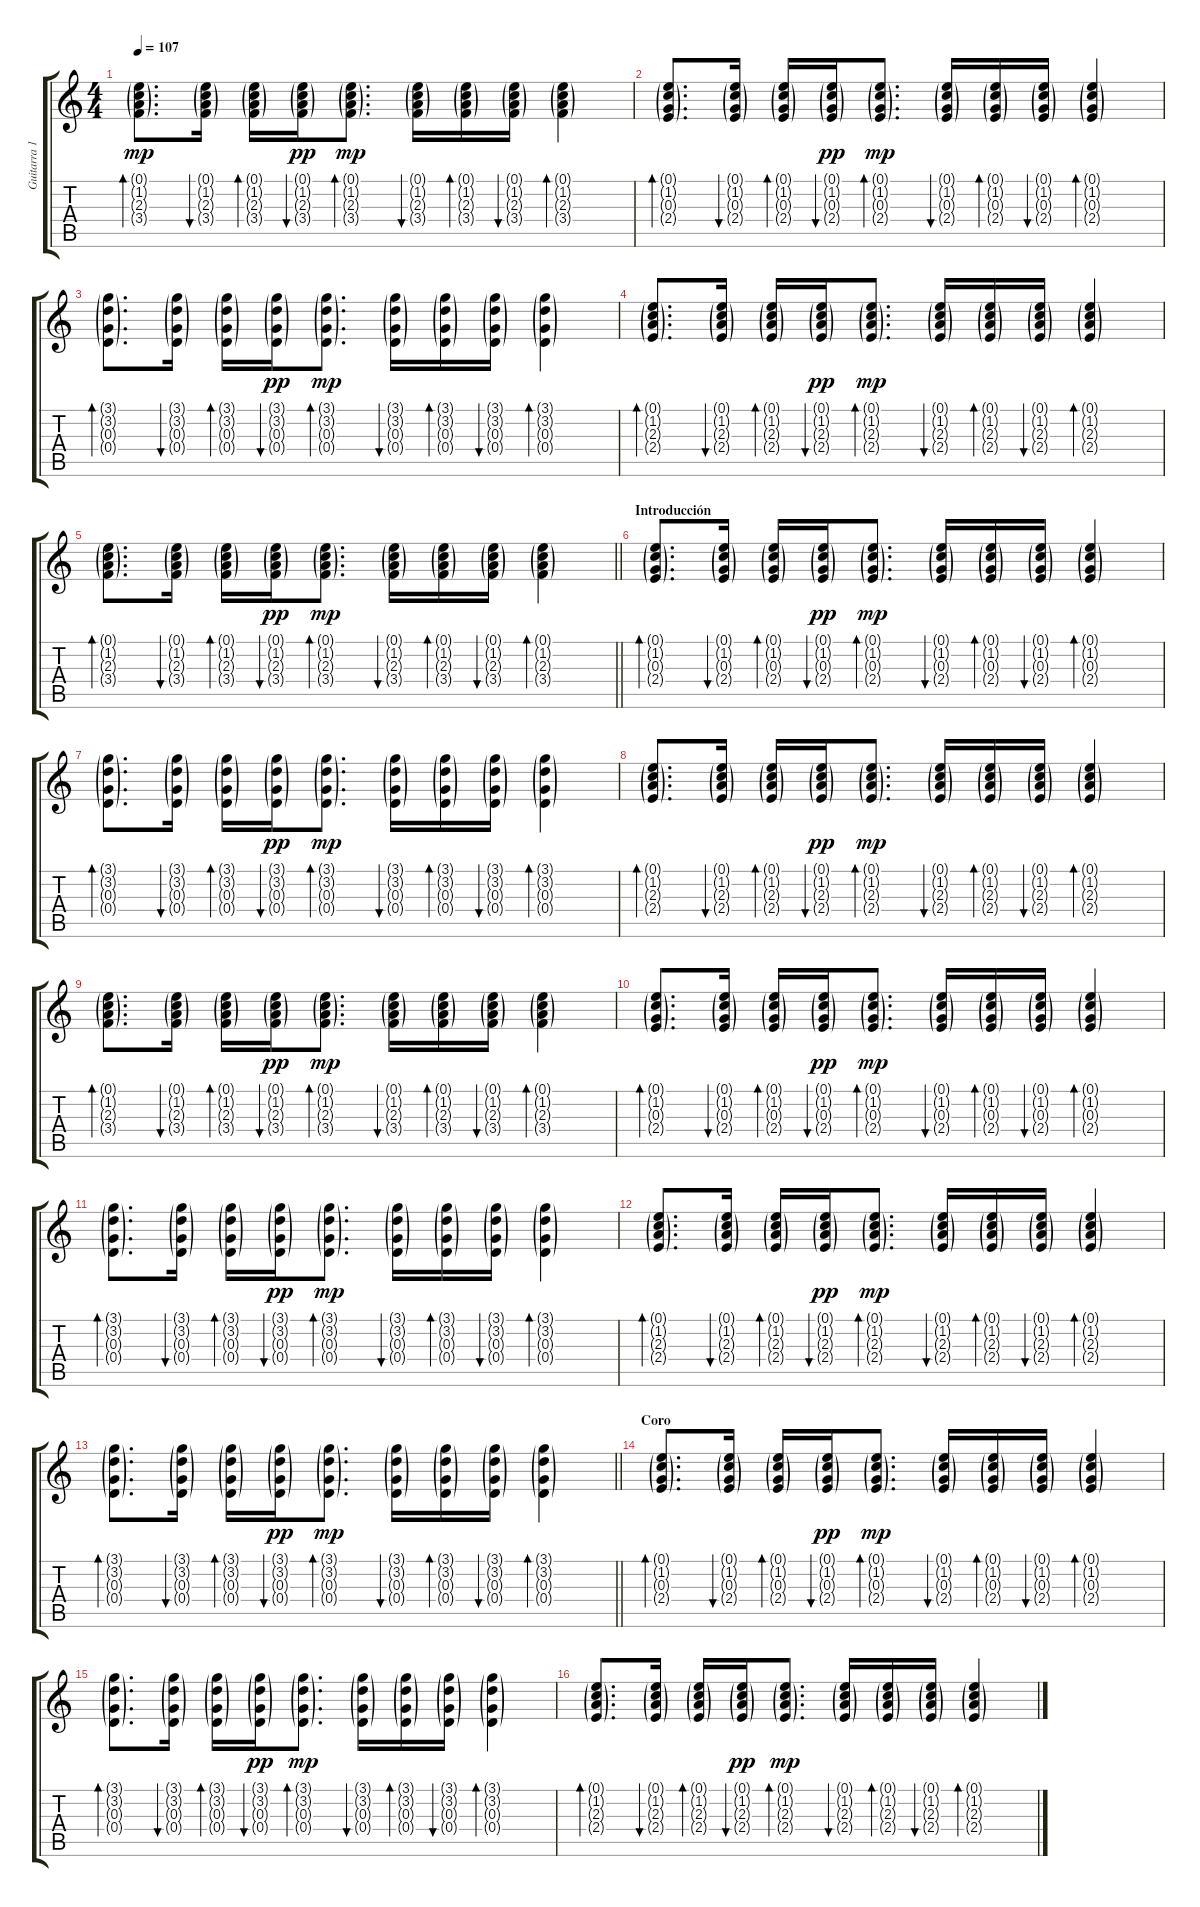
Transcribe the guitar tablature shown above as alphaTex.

\track ("Guitarra 1" "Guitarra 1") {instrument acousticguitarsteel}
\staff {score tabs}
\tuning (E4 B3 G3 D3 A2 E2) {hide}
\ts (4 4)
\tempo 107
\clef g2
\ks c
(0.1{g} 1.2{g} 2.3{g} 3.4{g}).8{d bd 120 dy mp} (0.1{g} 1.2{g} 2.3{g} 3.4{g}).16{bu 60} (0.1{g} 1.2{g} 2.3{g} 3.4{g}).16{bd 60} (0.1{g} 1.2{g} 2.3{g} 3.4{g}).16{bu 60 dy pp} (0.1{g} 1.2{g} 2.3{g} 3.4{g}).8{d bd 60 dy mp} (0.1{g} 1.2{g} 2.3{g} 3.4{g}).16{bu 120} (0.1{g} 1.2{g} 2.3{g} 3.4{g}).16{bd 60} (0.1{g} 1.2{g} 2.3{g} 3.4{g}).16{bu 60} (0.1{g} 1.2{g} 2.3{g} 3.4{g}).4{bd 30} |
(0.1{g} 1.2{g} 0.3{g} 2.4{g}).8{d bd 120} (0.1{g} 1.2{g} 0.3{g} 2.4{g}).16{bu 60} (0.1{g} 1.2{g} 0.3{g} 2.4{g}).16{bd 60} (0.1{g} 1.2{g} 0.3{g} 2.4{g}).16{bu 60 dy pp} (0.1{g} 1.2{g} 0.3{g} 2.4{g}).8{d bd 60 dy mp} (0.1{g} 1.2{g} 0.3{g} 2.4{g}).16{bu 120} (0.1{g} 1.2{g} 0.3{g} 2.4{g}).16{bd 60} (0.1{g} 1.2{g} 0.3{g} 2.4{g}).16{bu 60} (0.1{g} 1.2{g} 0.3{g} 2.4{g}).4{bd 30} |
(3.1{g} 3.2{g} 0.3{g} 0.4{g}).8{d bd 120} (3.1{g} 3.2{g} 0.3{g} 0.4{g}).16{bu 60} (3.1{g} 3.2{g} 0.3{g} 0.4{g}).16{bd 60} (3.1{g} 3.2{g} 0.3{g} 0.4{g}).16{bu 60 dy pp} (3.1{g} 3.2{g} 0.3{g} 0.4{g}).8{d bd 60 dy mp} (3.1{g} 3.2{g} 0.3{g} 0.4{g}).16{bu 120} (3.1{g} 3.2{g} 0.3{g} 0.4{g}).16{bd 60} (3.1{g} 3.2{g} 0.3{g} 0.4{g}).16{bu 60} (3.1{g} 3.2{g} 0.3{g} 0.4{g}).4{bd 30} |
(0.1{g} 1.2{g} 2.3{g} 2.4{g}).8{d bd 120} (0.1{g} 1.2{g} 2.3{g} 2.4{g}).16{bu 60} (0.1{g} 1.2{g} 2.3{g} 2.4{g}).16{bd 60} (0.1{g} 1.2{g} 2.3{g} 2.4{g}).16{bu 60 dy pp} (0.1{g} 1.2{g} 2.3{g} 2.4{g}).8{d bd 60 dy mp} (0.1{g} 1.2{g} 2.3{g} 2.4{g}).16{bu 120} (0.1{g} 1.2{g} 2.3{g} 2.4{g}).16{bd 60} (0.1{g} 1.2{g} 2.3{g} 2.4{g}).16{bu 60} (0.1{g} 1.2{g} 2.3{g} 2.4{g}).4{bd 30} |
\barLineRight lightlight
(0.1{g} 1.2{g} 2.3{g} 3.4{g}).8{d bd 120} (0.1{g} 1.2{g} 2.3{g} 3.4{g}).16{bu 60} (0.1{g} 1.2{g} 2.3{g} 3.4{g}).16{bd 60} (0.1{g} 1.2{g} 2.3{g} 3.4{g}).16{bu 60 dy pp} (0.1{g} 1.2{g} 2.3{g} 3.4{g}).8{d bd 60 dy mp} (0.1{g} 1.2{g} 2.3{g} 3.4{g}).16{bu 120} (0.1{g} 1.2{g} 2.3{g} 3.4{g}).16{bd 60} (0.1{g} 1.2{g} 2.3{g} 3.4{g}).16{bu 60} (0.1{g} 1.2{g} 2.3{g} 3.4{g}).4{bd 30} |
\section ("" "Introducción")
(0.1{g} 1.2{g} 0.3{g} 2.4{g}).8{d bd 120} (0.1{g} 1.2{g} 0.3{g} 2.4{g}).16{bu 60} (0.1{g} 1.2{g} 0.3{g} 2.4{g}).16{bd 60} (0.1{g} 1.2{g} 0.3{g} 2.4{g}).16{bu 60 dy pp} (0.1{g} 1.2{g} 0.3{g} 2.4{g}).8{d bd 60 dy mp} (0.1{g} 1.2{g} 0.3{g} 2.4{g}).16{bu 120} (0.1{g} 1.2{g} 0.3{g} 2.4{g}).16{bd 60} (0.1{g} 1.2{g} 0.3{g} 2.4{g}).16{bu 60} (0.1{g} 1.2{g} 0.3{g} 2.4{g}).4{bd 30} |
(3.1{g} 3.2{g} 0.3{g} 0.4{g}).8{d bd 120} (3.1{g} 3.2{g} 0.3{g} 0.4{g}).16{bu 60} (3.1{g} 3.2{g} 0.3{g} 0.4{g}).16{bd 60} (3.1{g} 3.2{g} 0.3{g} 0.4{g}).16{bu 60 dy pp} (3.1{g} 3.2{g} 0.3{g} 0.4{g}).8{d bd 60 dy mp} (3.1{g} 3.2{g} 0.3{g} 0.4{g}).16{bu 120} (3.1{g} 3.2{g} 0.3{g} 0.4{g}).16{bd 60} (3.1{g} 3.2{g} 0.3{g} 0.4{g}).16{bu 60} (3.1{g} 3.2{g} 0.3{g} 0.4{g}).4{bd 30} |
(0.1{g} 1.2{g} 2.3{g} 2.4{g}).8{d bd 120} (0.1{g} 1.2{g} 2.3{g} 2.4{g}).16{bu 60} (0.1{g} 1.2{g} 2.3{g} 2.4{g}).16{bd 60} (0.1{g} 1.2{g} 2.3{g} 2.4{g}).16{bu 60 dy pp} (0.1{g} 1.2{g} 2.3{g} 2.4{g}).8{d bd 60 dy mp} (0.1{g} 1.2{g} 2.3{g} 2.4{g}).16{bu 120} (0.1{g} 1.2{g} 2.3{g} 2.4{g}).16{bd 60} (0.1{g} 1.2{g} 2.3{g} 2.4{g}).16{bu 60} (0.1{g} 1.2{g} 2.3{g} 2.4{g}).4{bd 30} |
(0.1{g} 1.2{g} 2.3{g} 3.4{g}).8{d bd 120} (0.1{g} 1.2{g} 2.3{g} 3.4{g}).16{bu 60} (0.1{g} 1.2{g} 2.3{g} 3.4{g}).16{bd 60} (0.1{g} 1.2{g} 2.3{g} 3.4{g}).16{bu 60 dy pp} (0.1{g} 1.2{g} 2.3{g} 3.4{g}).8{d bd 60 dy mp} (0.1{g} 1.2{g} 2.3{g} 3.4{g}).16{bu 120} (0.1{g} 1.2{g} 2.3{g} 3.4{g}).16{bd 60} (0.1{g} 1.2{g} 2.3{g} 3.4{g}).16{bu 60} (0.1{g} 1.2{g} 2.3{g} 3.4{g}).4{bd 30} |
(0.1{g} 1.2{g} 0.3{g} 2.4{g}).8{d bd 120} (0.1{g} 1.2{g} 0.3{g} 2.4{g}).16{bu 60} (0.1{g} 1.2{g} 0.3{g} 2.4{g}).16{bd 60} (0.1{g} 1.2{g} 0.3{g} 2.4{g}).16{bu 60 dy pp} (0.1{g} 1.2{g} 0.3{g} 2.4{g}).8{d bd 60 dy mp} (0.1{g} 1.2{g} 0.3{g} 2.4{g}).16{bu 120} (0.1{g} 1.2{g} 0.3{g} 2.4{g}).16{bd 60} (0.1{g} 1.2{g} 0.3{g} 2.4{g}).16{bu 60} (0.1{g} 1.2{g} 0.3{g} 2.4{g}).4{bd 30} |
(3.1{g} 3.2{g} 0.3{g} 0.4{g}).8{d bd 120} (3.1{g} 3.2{g} 0.3{g} 0.4{g}).16{bu 60} (3.1{g} 3.2{g} 0.3{g} 0.4{g}).16{bd 60} (3.1{g} 3.2{g} 0.3{g} 0.4{g}).16{bu 60 dy pp} (3.1{g} 3.2{g} 0.3{g} 0.4{g}).8{d bd 60 dy mp} (3.1{g} 3.2{g} 0.3{g} 0.4{g}).16{bu 120} (3.1{g} 3.2{g} 0.3{g} 0.4{g}).16{bd 60} (3.1{g} 3.2{g} 0.3{g} 0.4{g}).16{bu 60} (3.1{g} 3.2{g} 0.3{g} 0.4{g}).4{bd 30} |
(0.1{g} 1.2{g} 2.3{g} 2.4{g}).8{d bd 120} (0.1{g} 1.2{g} 2.3{g} 2.4{g}).16{bu 60} (0.1{g} 1.2{g} 2.3{g} 2.4{g}).16{bd 60} (0.1{g} 1.2{g} 2.3{g} 2.4{g}).16{bu 60 dy pp} (0.1{g} 1.2{g} 2.3{g} 2.4{g}).8{d bd 60 dy mp} (0.1{g} 1.2{g} 2.3{g} 2.4{g}).16{bu 120} (0.1{g} 1.2{g} 2.3{g} 2.4{g}).16{bd 60} (0.1{g} 1.2{g} 2.3{g} 2.4{g}).16{bu 60} (0.1{g} 1.2{g} 2.3{g} 2.4{g}).4{bd 30} |
\barLineRight lightlight
(3.1{g} 3.2{g} 0.3{g} 0.4{g}).8{d bd 120} (3.1{g} 3.2{g} 0.3{g} 0.4{g}).16{bu 60} (3.1{g} 3.2{g} 0.3{g} 0.4{g}).16{bd 60} (3.1{g} 3.2{g} 0.3{g} 0.4{g}).16{bu 60 dy pp} (3.1{g} 3.2{g} 0.3{g} 0.4{g}).8{d bd 60 dy mp} (3.1{g} 3.2{g} 0.3{g} 0.4{g}).16{bu 120} (3.1{g} 3.2{g} 0.3{g} 0.4{g}).16{bd 60} (3.1{g} 3.2{g} 0.3{g} 0.4{g}).16{bu 60} (3.1{g} 3.2{g} 0.3{g} 0.4{g}).4{bd 30} |
\section ("" "Coro")
(0.1{g} 1.2{g} 0.3{g} 2.4{g}).8{d bd 120} (0.1{g} 1.2{g} 0.3{g} 2.4{g}).16{bu 60} (0.1{g} 1.2{g} 0.3{g} 2.4{g}).16{bd 60} (0.1{g} 1.2{g} 0.3{g} 2.4{g}).16{bu 60 dy pp} (0.1{g} 1.2{g} 0.3{g} 2.4{g}).8{d bd 60 dy mp} (0.1{g} 1.2{g} 0.3{g} 2.4{g}).16{bu 120} (0.1{g} 1.2{g} 0.3{g} 2.4{g}).16{bd 60} (0.1{g} 1.2{g} 0.3{g} 2.4{g}).16{bu 60} (0.1{g} 1.2{g} 0.3{g} 2.4{g}).4{bd 30} |
(3.1{g} 3.2{g} 0.3{g} 0.4{g}).8{d bd 120} (3.1{g} 3.2{g} 0.3{g} 0.4{g}).16{bu 60} (3.1{g} 3.2{g} 0.3{g} 0.4{g}).16{bd 60} (3.1{g} 3.2{g} 0.3{g} 0.4{g}).16{bu 60 dy pp} (3.1{g} 3.2{g} 0.3{g} 0.4{g}).8{d bd 60 dy mp} (3.1{g} 3.2{g} 0.3{g} 0.4{g}).16{bu 120} (3.1{g} 3.2{g} 0.3{g} 0.4{g}).16{bd 60} (3.1{g} 3.2{g} 0.3{g} 0.4{g}).16{bu 60} (3.1{g} 3.2{g} 0.3{g} 0.4{g}).4{bd 30} |
(0.1{g} 1.2{g} 2.3{g} 2.4{g}).8{d bd 120} (0.1{g} 1.2{g} 2.3{g} 2.4{g}).16{bu 60} (0.1{g} 1.2{g} 2.3{g} 2.4{g}).16{bd 60} (0.1{g} 1.2{g} 2.3{g} 2.4{g}).16{bu 60 dy pp} (0.1{g} 1.2{g} 2.3{g} 2.4{g}).8{d bd 60 dy mp} (0.1{g} 1.2{g} 2.3{g} 2.4{g}).16{bu 120} (0.1{g} 1.2{g} 2.3{g} 2.4{g}).16{bd 60} (0.1{g} 1.2{g} 2.3{g} 2.4{g}).16{bu 60} (0.1{g} 1.2{g} 2.3{g} 2.4{g}).4{bd 30}
